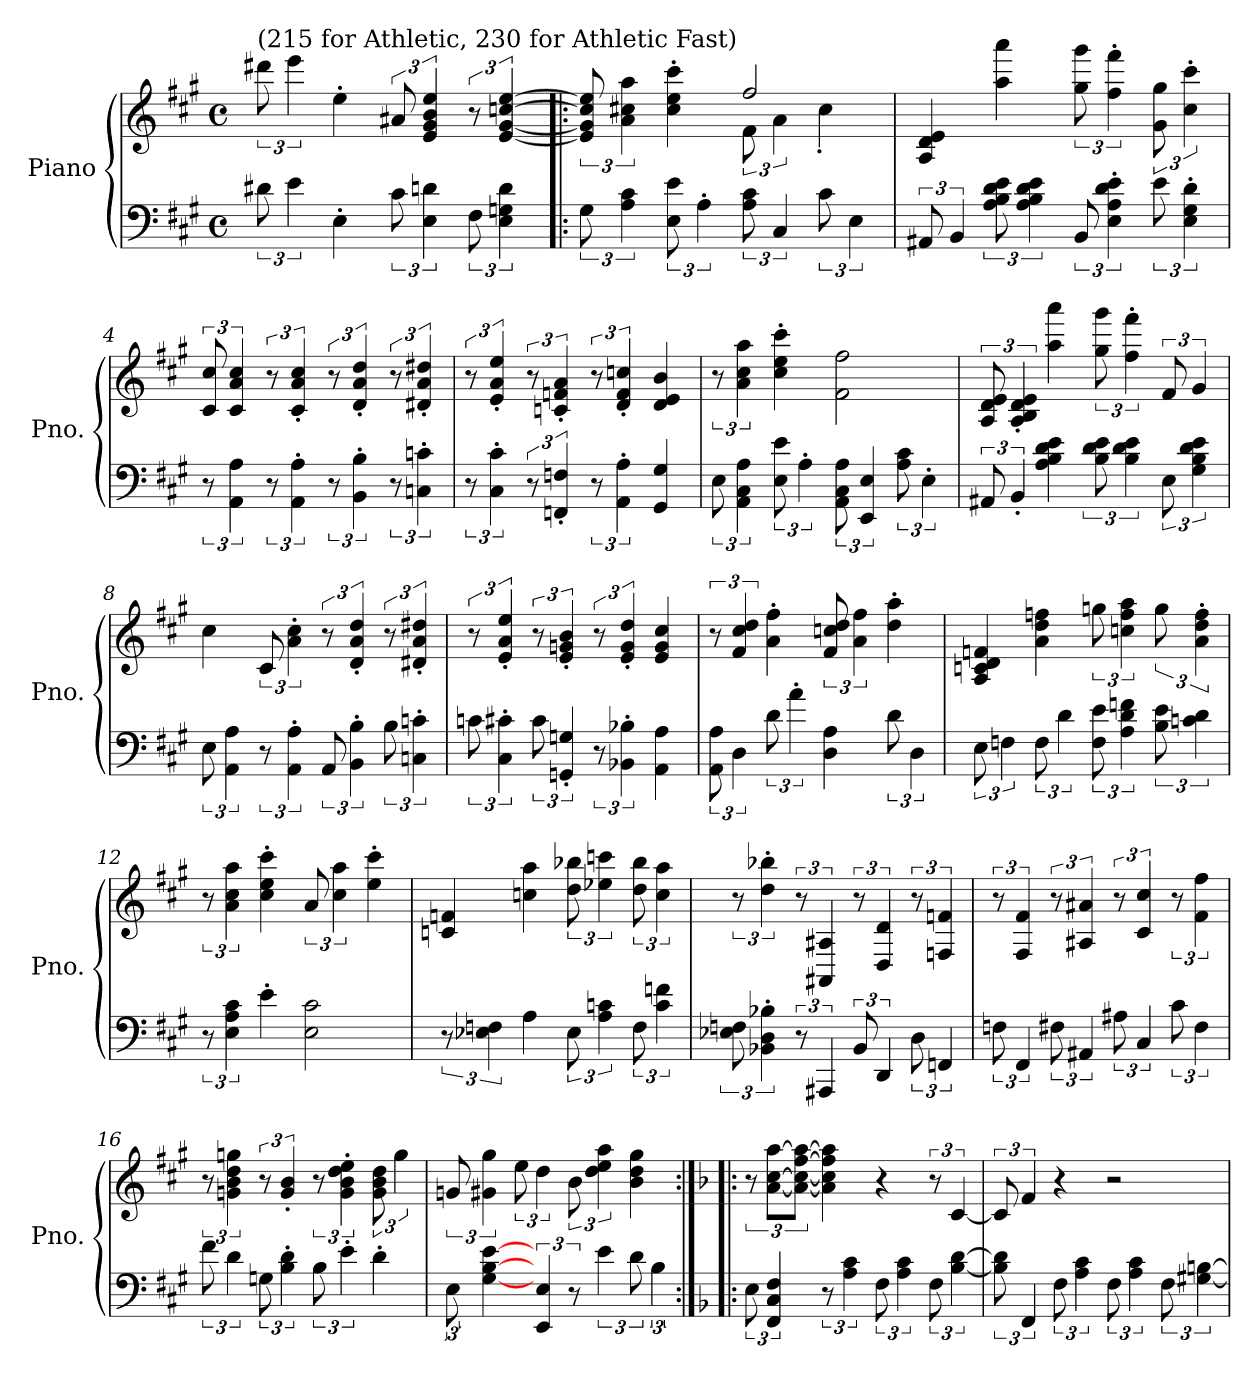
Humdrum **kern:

**kern	**kern
*part1	*part1
*staff2	*staff1
*I"Piano	*
*I'Pno.	*
*clefF4	*clefG2
*k[f#c#g#]	*k[f#c#g#]
*M4/4	*M4/4
*met(c)	*met(c)
*MM190	*MM190
=1	=1
!	!LO:TX:a:t=(215 for Athletic, 230 for Athletic Fast)
12d#X\	12ddd#X\
6e\	6eee\
4E'\	4ee'\
12c#\	12a#X/
6E\ 6dn\	6e/ 6g#/ 6b/ 6ee/
12F#\	12r
6E\ 6Gn\ 6d\	[6e/ [6g#/ [6ccn/ [6ee/
=2!|:	=2!|:
*	*^
12G#\	12e/] 12g#/] 12cc/] 12ee/]	2ryy
6A\ 6c#\	6a\ 6cc#X\ 6aa\	.
12E\ 12e\	4cc#\' 4ee\' 4ccc#\'	.
6A'\	.	.
12A\ 12c#\	2ff#/	12f#\
6C#/	.	6a\
12c#\	.	4cc#'\
6E\	.	.
*	*v	*v
=3	=3
12AA#X/	4A/ 4d/ 4e/
6BB/	.
12A\ 12B\ 12d\ 12e\	4aa\ 4aaa\
6A\ 6B\ 6d\ 6e\	.
12BB/	12gg#\ 12ggg#\
6E\' 6A\' 6d\' 6e\'	6ff#\' 6fff#\'
12e\	12g#\ 12gg#\
6E\' 6G#\' 6d\'	6cc#\' 6ccc#\'
=4	=4
12r	12c#/ 12cc#/
6AA\ 6A\	6c#/ 6a/ 6cc#/
12r	12r
6AA\' 6A\'	6c#/' 6a/' 6cc#/'
12r	12r
6BB\' 6B\'	6d/' 6a/' 6dd/'
12r	12r
6Cn\' 6cn\'	6d#X/' 6a/' 6dd#X/'
!!LO:LB:g=z
=5	=5
12r	12r
6C#\' 6c#\'	6e/' 6a/' 6ee/'
12r	12r
6FFn/' 6Fn/'	6cn/' 6fn/' 6a/'
12r	12r
6AA\' 6A\'	6d/' 6f/' 6ccn/'
4GG#/ 4G#/	4d/ 4e/ 4b/
=6	=6
12E\	12r
6AA\ 6C#\ 6A\	6a\ 6cc#\ 6aa\
12E\ 12e\	4cc#\' 4ee\' 4ccc#\'
6A'\	.
12AA\ 12C#\ 12A\	2f#\ 2ff#\
6EE/ 6E/	.
12A\ 12c#\	.
6E'\	.
=7	=7
12AA#X/	12A/ 12d/ 12e/
6BB'/	6A/' 6B/' 6d/' 6e/'
4A\ 4B\ 4d\ 4e\	4aa\ 4aaa\
12B\ 12d\ 12e\	12gg#\ 12ggg#\
6B\ 6d\ 6e\	6ff#\' 6fff#\'
12E\	12f#/
6G#\ 6B\ 6d\ 6e\	6g#/
=8	=8
12E\	4cc#\
6AA\ 6A\	.
12r	12c#/
6AA\' 6A\'	6a\' 6cc#\'
12AA/	12r
6BB\' 6B\'	6d/' 6a/' 6dd/'
12B\	12r
6Cn\' 6cn\'	6d#X/' 6a/' 6dd#X/'
=9	=9
12cn\	12r
6C#\' 6c#X\'	6e/' 6a/' 6ee/'
12c#\	12r
6GGn/' 6Gn/'	6e/' 6gn/' 6b/'
12r	12r
6BB-X\' 6B-X\'	6e/' 6g/' 6dd/'
4AA\ 4A\	4e/ 4g/ 4cc#/
!!LO:LB:g=z
=10	=10
12AA\ 12A\	12r
6D\	6f#/ 6cc#/ 6dd/
12d\	4a\' 4ff#\'
6a'\	.
4D\ 4A\	12f#/ 12ccn/ 12dd/
.	6a\ 6ff#\
12d\	4dd\' 4aa\'
6D\	.
=11	=11
12E\	4A/ 4cn/ 4d/ 4fn/
6Fn\	.
12F\	4a\ 4dd\ 4ffn\
6d\	.
12F\ 12e\	12ggn\
6A\ 6d\ 6fn\	6ccn\ 6ff\ 6aa\
12B\ 12e\	12gg\
6cn\ 6d\	6a\' 6dd\' 6ff\'
=12	=12
12r	12r
6E\ 6A\ 6c#\	6a\ 6cc#\ 6aa\
4e'\	4cc#\' 4ee\' 4ccc#\'
2E\ 2c#\	12a/
.	6cc#\ 6aa\
.	4ee\' 4ccc#\'
=13	=13
12r	4cn/ 4fn/
6E-X\ 6Fn\	.
4A\	4ccn\ 4aa\
12E-\	12dd\ 12bb-X\
6A\ 6cn\	6ee-X\ 6cccn\
12F\	12dd\ 12bb-\
6c\ 6fn\	6cc\ 6aa\
!!LO:LB:g=z
=14	=14
12E-X\ 12Fn\	12r
6BB-X\' 6D\' 6B-X\'	6dd\' 6bb-X\'
12r	12r
6AAA#X/	6AA#X/ 6A#X/
12BB-/	12r
6DD/	6D/ 6d/
12D\	12r
6FFn/	6Fn/ 6fn/
=15	=15
12Fn\	12r
6FF#/	6F#/ 6f#/
12F#X\	12r
6AA#X/	6A#X/ 6a#X/
12A#X\	12r
6C#/	6c#/ 6cc#/
12c#\	12r
6F#\	6f#\ 6ff#\
=16	=16
12f#\	12r
6d\	6gn\ 6b\ 6dd\ 6ggn\
12Gn\	12r
6B\' 6d\'	6g/' 6b/'
12B\	12r
6e'\	6g\' 6b\' 6dd\' 6ee\'
4d'\	12g\ 12b\ 12dd\
.	6gg\
=17	=17
12E\	12gn/
[4G#\ [4B\ [4e\	6g#X\ 6gg#\
.	12ee\
6EE/ 6E/	6dd\
12r	12b\
6e\	6dd\ 6ee\ 6aa\
12d\	4b\ 4dd\ 4gg#\
6B\	.
!!LO:PB:g=z
=18:|!|:	=18:|!|:
*k[b-]	*k[b-]
12E\	12r
6FF/ 6C/ 6F/	[12a\ [12cc\ [12aa\L
.	12a\_ 12cc\_ [12ff\ 12aa\_J
12r	4a\] 4cc\] 4ff\] 4aa\]
6A\ 6c\	.
12F\	4r
6A\ 6c\	.
12F\	12r
[6B-\ [6d\	[6c/
=19	=19
12B-\] 12d\]	12c/]
6FF/	6f/
12F\	4r
6A\ 6c\	.
12F\	2r
6A\ 6c\	.
12F\	.
[6G#X\ [6Bn\	.
=	=
*-	*-
